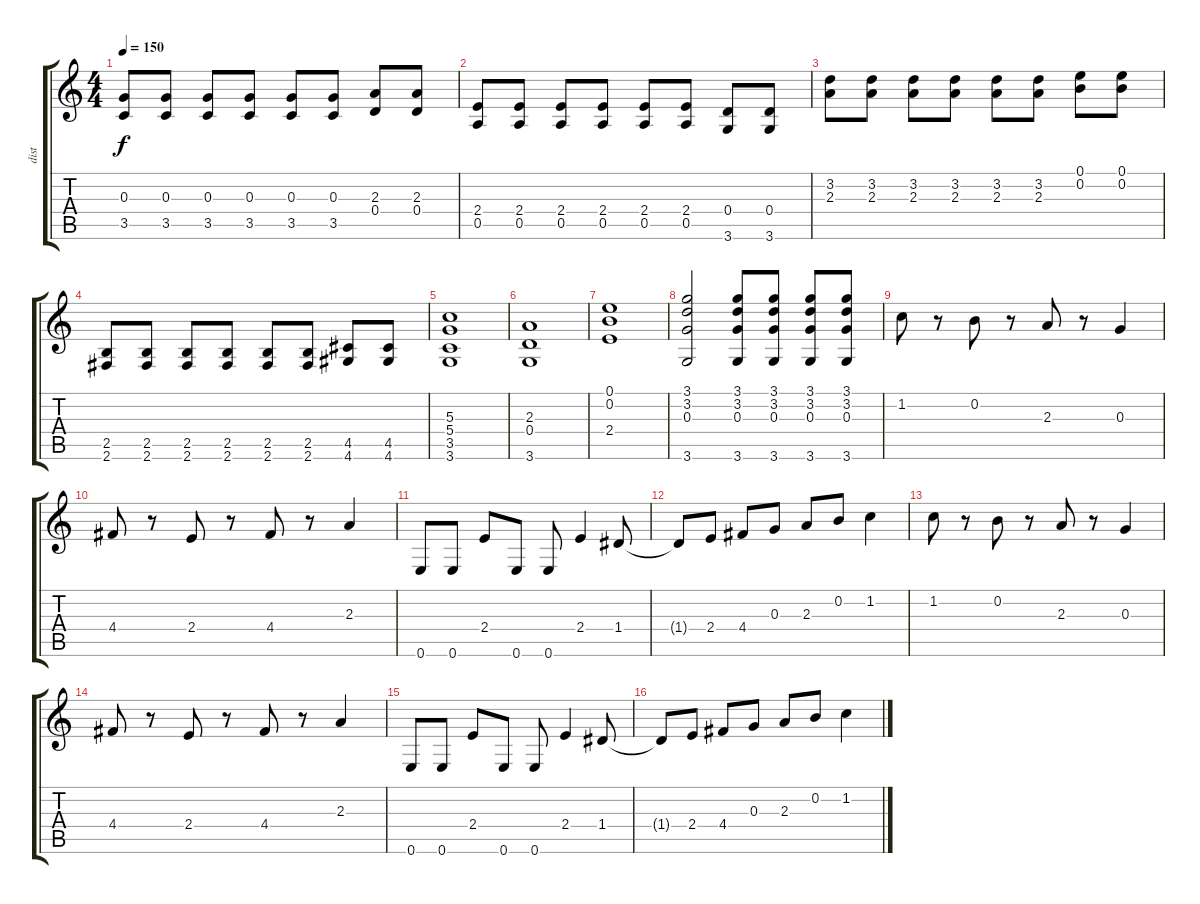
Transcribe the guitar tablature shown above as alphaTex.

\track ("dist" "dist") {instrument distortionguitar}
\staff {score tabs}
\tuning (E4 B3 G3 D3 A2 E2) {hide}
\ts (4 4)
\tempo 150
\clef g2
\ks c
(0.3 3.5).8{dy f} (0.3 3.5).8 (0.3 3.5).8 (0.3 3.5).8 (0.3 3.5).8 (0.3 3.5).8 (2.3 0.4).8 (2.3 0.4).8 |
(2.4 0.5).8 (2.4 0.5).8 (2.4 0.5).8 (2.4 0.5).8 (2.4 0.5).8 (2.4 0.5).8 (0.4 3.6).8 (0.4 3.6).8 |
(3.2 2.3).8 (3.2 2.3).8 (3.2 2.3).8 (3.2 2.3).8 (3.2 2.3).8 (3.2 2.3).8 (0.1 0.2).8 (0.1 0.2).8 |
(2.5 2.6).8 (2.5 2.6).8 (2.5 2.6).8 (2.5 2.6).8 (2.5 2.6).8 (2.5 2.6).8 (4.5 4.6).8 (4.5 4.6).8 |
(5.3 5.4 3.5 3.6).1 |
(2.3 0.4 3.6).1 |
(0.1 0.2 2.4).1 |
(3.1 3.2 0.3 3.6).2 (3.1 3.2 0.3 3.6).8 (3.1 3.2 0.3 3.6).8 (3.1 3.2 0.3 3.6).8 (3.1 3.2 0.3 3.6).8 |
1.2.8 r.8 0.2.8 r.8 2.3.8 r.8 0.3.4 |
4.4.8 r.8 2.4.8 r.8 4.4.8 r.8 2.3.4 |
0.6.8 0.6.8 2.4.8 0.6.8 0.6.8 2.4.4 1.4.8 |
1.4{t}.8 2.4.8 4.4.8 0.3.8 2.3.8 0.2.8 1.2.4 |
1.2.8 r.8 0.2.8 r.8 2.3.8 r.8 0.3.4 |
4.4.8 r.8 2.4.8 r.8 4.4.8 r.8 2.3.4 |
0.6.8 0.6.8 2.4.8 0.6.8 0.6.8 2.4.4 1.4.8 |
1.4{t}.8 2.4.8 4.4.8 0.3.8 2.3.8 0.2.8 1.2.4
